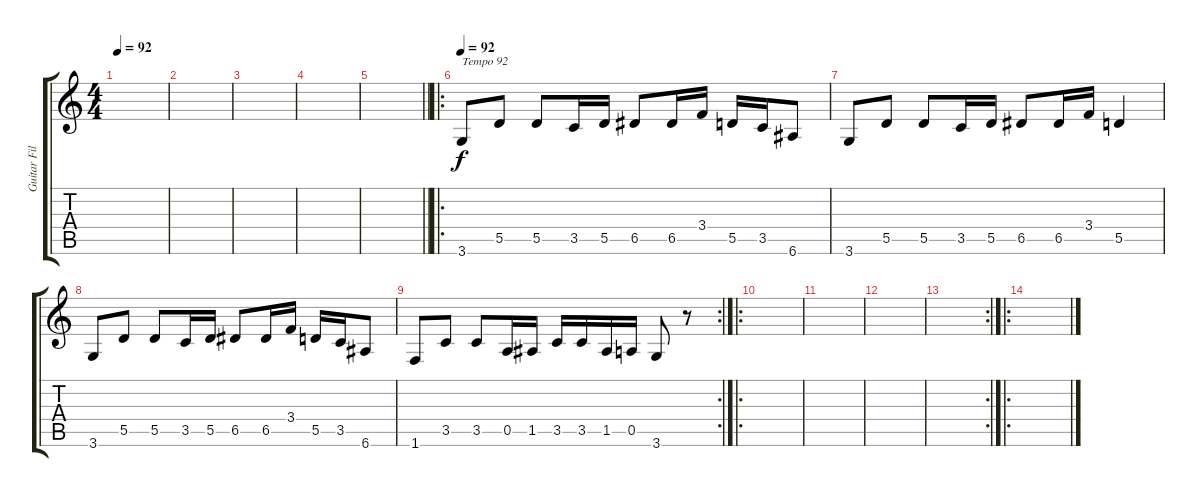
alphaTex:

\track ("Guitar Fills 1" "Guitar Fil") {instrument distortionguitar}
\staff {score tabs}
\tuning (E4 B3 G3 D3 A2 E2) {hide}
\ts (4 4)
\tempo 92
\clef g2
\ks c
|
|
|
|
\barLineRight lightlight
|
\ro
\tempo 92
3.6.8{txt "Tempo 92"} 5.5.8 5.5.8 3.5.16 5.5.16 6.5.8 6.5.16 3.4.16 5.5.16 3.5.16 6.6.8 |
3.6.8 5.5.8 5.5.8 3.5.16 5.5.16 6.5.8 6.5.16 3.4.16 5.5.4 |
3.6.8 5.5.8 5.5.8 3.5.16 5.5.16 6.5.8 6.5.16 3.4.16 5.5.16 3.5.16 6.6.8 |
\rc 2
1.6.8 3.5.8 3.5.8 0.5.16 1.5.16 3.5.16 3.5.16 1.5.16 0.5.16 3.6.8 r.8 |
\ro
|
|
|
\rc 2
|
\ro
